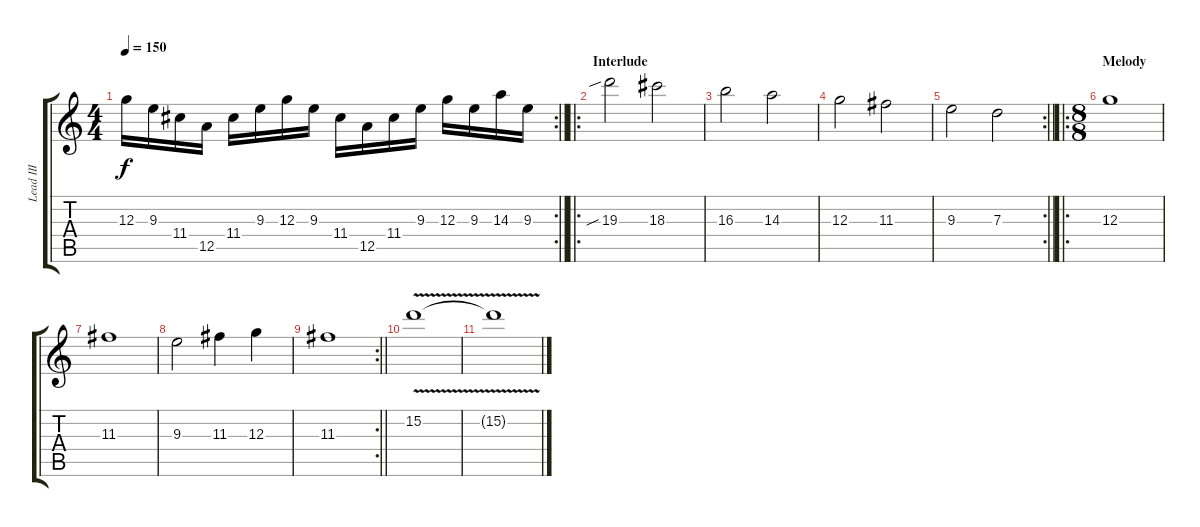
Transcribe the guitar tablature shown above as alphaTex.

\track ("Lead III" "Lead III") {instrument distortionguitar}
\staff {score tabs}
\tuning (E4 B3 G3 D3 A2 E2) {hide}
\rc 2
\ts (4 4)
\tempo 150
\clef g2
\barLineRight lightlight
\ks c
12.3.16{dy f} 9.3.16 11.4.16 12.5.16 11.4.16 9.3.16 12.3.16 9.3.16 11.4.16 12.5.16 11.4.16 9.3.16 12.3.16 9.3.16 14.3.16 9.3.16 |
\ro
\section ("" "Interlude")
19.3{sib}.2 18.3.2 |
16.3.2 14.3.2 |
12.3.2 11.3.2 |
\rc 2
\barLineRight lightlight
9.3.2 7.3.2 |
\ro
\ts (8 8)
\section ("" "Melody")
12.3.1 |
11.3.1 |
9.3.2 11.3.4 12.3.4 |
\rc 2
\barLineRight lightlight
11.3.1 |
15.2{v}.1 |
15.2{t}.1
